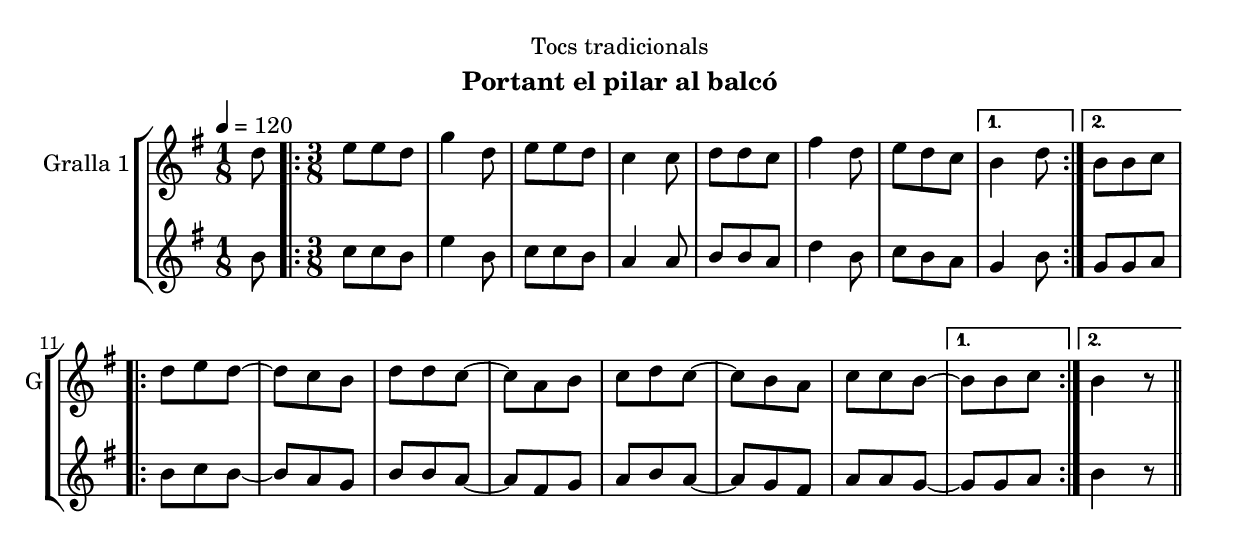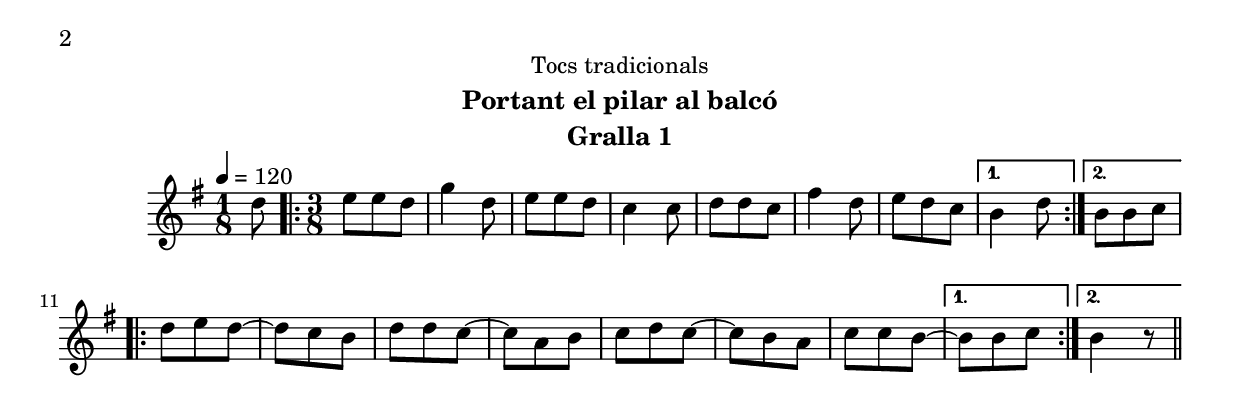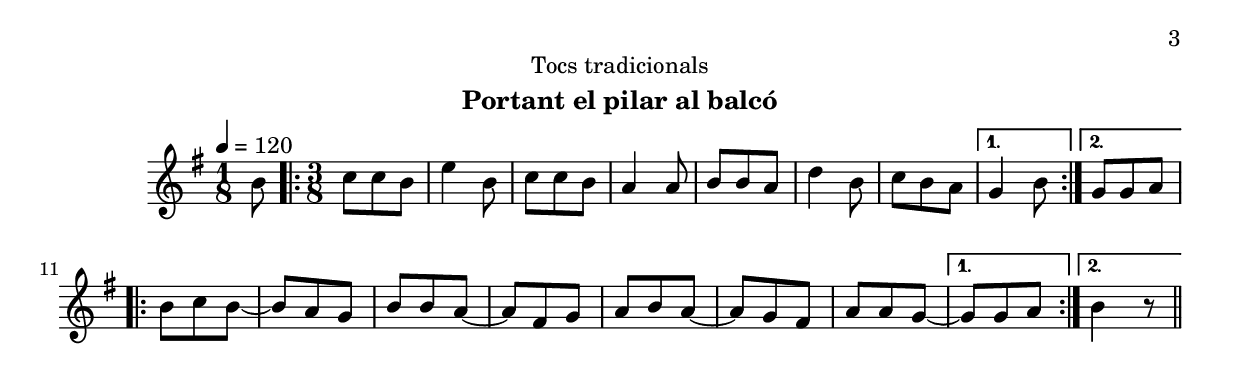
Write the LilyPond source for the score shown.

\version "2.16.2"

\header {
  dedication="Tocs tradicionals"
  title=""
  subtitle="Portant el pilar al balcó"
  subsubtitle=""
  poet=""
  meter=""
  piece=""
  composer=""
  arranger=""
  opus=""
  instrument=""
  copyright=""
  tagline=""
}

liniaroAa =
\relative d''
{
  \tempo 4=120
  \clef treble
  \key g \major
  \time 1/8
  d8  |
  \time 3/8   \repeat volta 2 { e8 e d  |
  g4 d8  |
  e8 e d  |
  %05
  c4 c8  |
  d8 d c  |
  fis4 d8  |
  e8 d c }
  \alternative { { b4 d8 }
  %10
  { b8 b c } }
  \repeat volta 2 { d8 e d ~  |
  d8 c b  |
  d8 d c ~  |
  c8 a b  |
  %15
  c8 d c ~  |
  c8 b a  |
  c8 c b ~ }
  \alternative { { b8 b c }
  { b4  r8 } } \bar "||" % kompletite
}

liniaroAb =
\relative b'
{
  \tempo 4=120
  \clef treble
  \key g \major
  \time 1/8
  b8  |
  \time 3/8   \repeat volta 2 { c8 c b  |
  e4 b8  |
  c8 c b  |
  %05
  a4 a8  |
  b8 b a  |
  d4 b8  |
  c8 b a }
  \alternative { { g4 b8 }
  %10
  { g8 g a } }
  \repeat volta 2 { b8 c b ~  |
  b8 a g  |
  b8 b a ~  |
  a8 fis g  |
  %15
  a8 b a ~  |
  a8 g fis  |
  a8 a g ~ }
  \alternative { { g8 g a }
  { b4  r8 } } \bar "||" % kompletite
}

\bookpart {
  \score {
    \new StaffGroup {
      \override Score.RehearsalMark #'self-alignment-X = #LEFT
      <<
        \new Staff \with {instrumentName = #"Gralla 1" shortInstrumentName = #"G"} \liniaroAa
        \new Staff \with {instrumentName = #"" shortInstrumentName = #" "} \liniaroAb
      >>
    }
    \layout {}
  }
  \score { \unfoldRepeats
    \new StaffGroup {
      \override Score.RehearsalMark #'self-alignment-X = #LEFT
      <<
        \new Staff \with {instrumentName = #"Gralla 1" shortInstrumentName = #"G"} \liniaroAa
        \new Staff \with {instrumentName = #"" shortInstrumentName = #" "} \liniaroAb
      >>
    }
    \midi {
      \set Staff.midiInstrument = "oboe"
      \set DrumStaff.midiInstrument = "drums"
    }
  }
}

\bookpart {
  \header {instrument="Gralla 1"}
  \score {
    \new StaffGroup {
      \override Score.RehearsalMark #'self-alignment-X = #LEFT
      <<
        \new Staff \liniaroAa
      >>
    }
    \layout {}
  }
  \score { \unfoldRepeats
    \new StaffGroup {
      \override Score.RehearsalMark #'self-alignment-X = #LEFT
      <<
        \new Staff \liniaroAa
      >>
    }
    \midi {
      \set Staff.midiInstrument = "oboe"
      \set DrumStaff.midiInstrument = "drums"
    }
  }
}

\bookpart {
  \header {instrument=""}
  \score {
    \new StaffGroup {
      \override Score.RehearsalMark #'self-alignment-X = #LEFT
      <<
        \new Staff \liniaroAb
      >>
    }
    \layout {}
  }
  \score { \unfoldRepeats
    \new StaffGroup {
      \override Score.RehearsalMark #'self-alignment-X = #LEFT
      <<
        \new Staff \liniaroAb
      >>
    }
    \midi {
      \set Staff.midiInstrument = "oboe"
      \set DrumStaff.midiInstrument = "drums"
    }
  }
}

